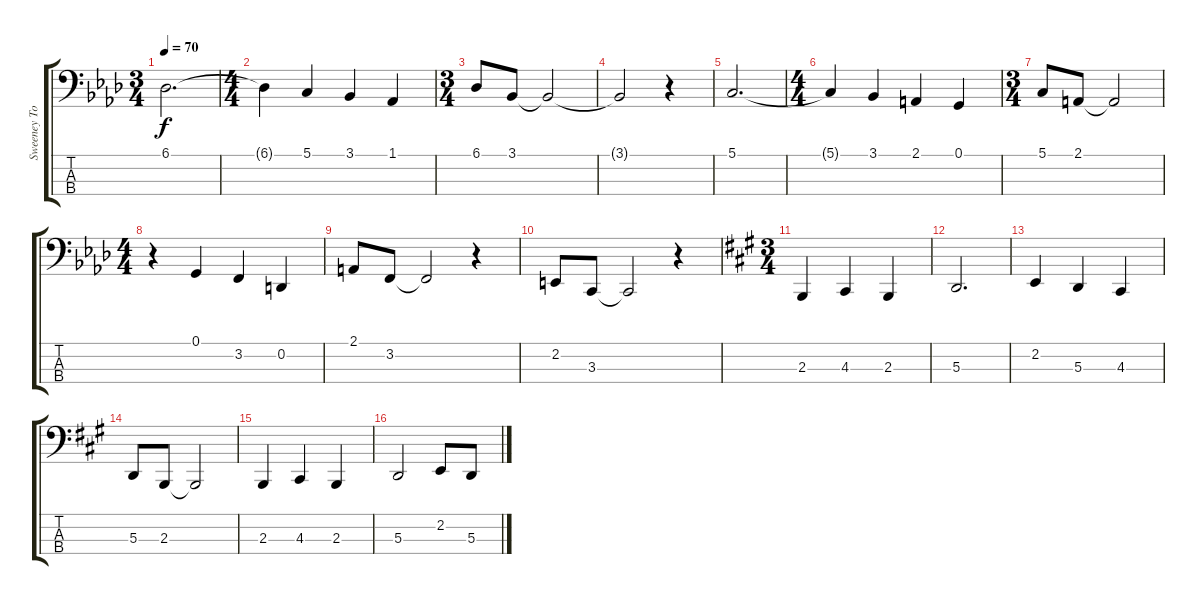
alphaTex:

\track ("Sweeney Todd" "Sweeney To") {instrument choiraahs}
\staff {score tabs}
\tuning (G2 D2 A1 E1) {hide}
\ts (3 4)
\tempo 70
\clef f4
\ks ab
6.1.2{d dy f} |
\ts (4 4)
6.1{t}.4 5.1.4{volume 10} 3.1.4 1.1.4 |
\ts (3 4)
6.1.8 3.1.8 3.1{t}.2 |
3.1{t}.2 r.4 |
5.1.2{d} |
\ts (4 4)
5.1{t}.4 3.1.4 2.1.4 0.1.4 |
\ts (3 4)
5.1.8 2.1.8 2.1{t}.2 |
\ts (4 4)
r.4 0.1.4 3.2.4 0.2.4 |
2.1.8 3.2.8 3.2{t}.2 r.4 |
2.2.8 3.3.8 3.3{t}.2 r.4 |
\ts (3 4)
\ks a
2.3.4 4.3.4 2.3.4 |
5.3.2{d lyrics (0 "") lyrics (1 "") lyrics (2 "") lyrics (3 "") lyrics (4 "")} |
2.2.4{lyrics (0 "") lyrics (1 "") lyrics (2 "") lyrics (3 "") lyrics (4 "")} 5.3.4{lyrics (0 "") lyrics (1 "") lyrics (2 "") lyrics (3 "") lyrics (4 "")} 4.3.4 |
5.3.8 2.3.8 2.3{t}.2 |
2.3.4 4.3.4 2.3.4 |
5.3.2 2.2.8 5.3.8
